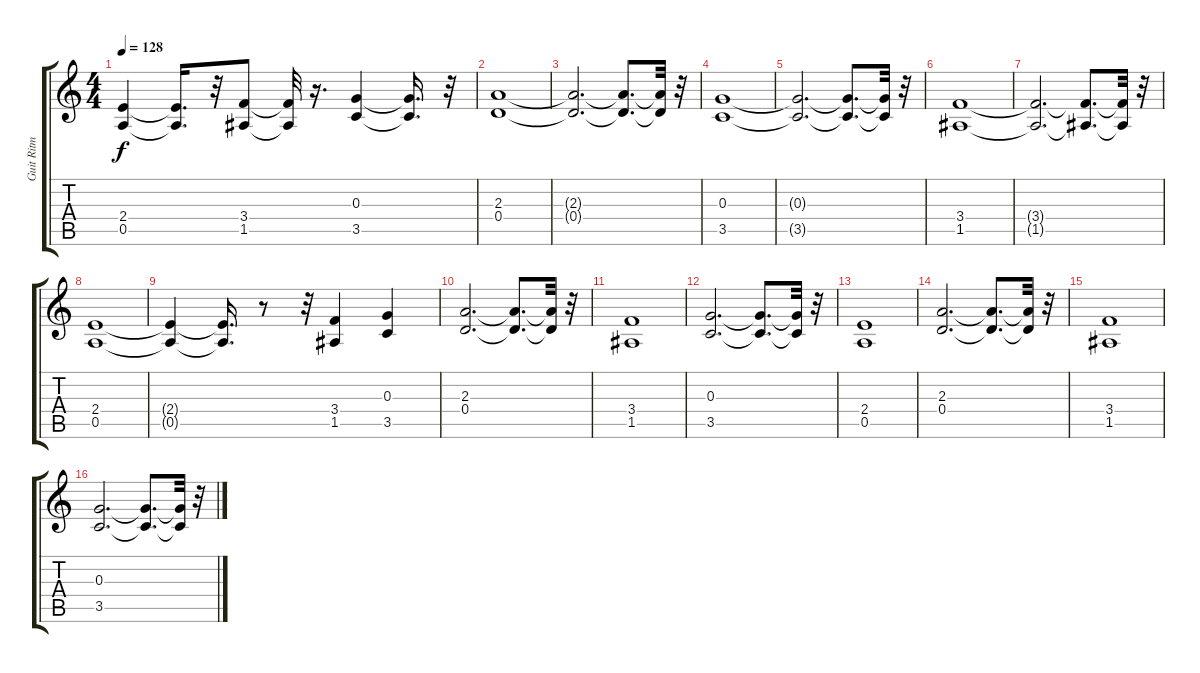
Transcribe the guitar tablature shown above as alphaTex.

\track ("Guit Ritm" "Guit Ritm") {instrument distortionguitar}
\staff {score tabs}
\tuning (E4 B3 G3 D3 A2 E2) {hide}
\ts (4 4)
\tempo 128
\clef g2
\ks c
(2.4{t} 0.5{t}).4{dy f} (2.4{t} 0.5{t}).16{d} r.32 (3.4 1.5).8 (3.4{t} 1.5{t}).32 r.16{d} (0.3 3.5).4 (0.3{t} 3.5{t}).16{d} r.32 |
(2.3 0.4).1 |
(2.3{t} 0.4{t}).2{d} (2.3{t} 0.4{t}).8{d} (2.3{t} 0.4{t}).32 r.32 |
(0.3 3.5).1 |
(0.3{t} 3.5{t}).2{d} (0.3{t} 3.5{t}).8{d} (0.3{t} 3.5{t}).32 r.32 |
(3.4 1.5).1 |
(3.4{t} 1.5{t}).2{d} (3.4{t} 1.5{t}).8{d} (3.4{t} 1.5{t}).32 r.32 |
(2.4 0.5).1 |
(2.4{t} 0.5{t}).4 (2.4{t} 0.5{t}).16{d} r.8 r.32 (3.4 1.5).4 (0.3 3.5).4 |
(2.3 0.4).2{d} (2.3{t} 0.4{t}).8{d} (2.3{t} 0.4{t}).32 r.32 |
(3.4 1.5).1 |
(0.3 3.5).2{d} (0.3{t} 3.5{t}).8{d} (0.3{t} 3.5{t}).32 r.32 |
(2.4 0.5).1 |
(2.3 0.4).2{d} (2.3{t} 0.4{t}).8{d} (2.3{t} 0.4{t}).32 r.32 |
(3.4 1.5).1 |
(0.3 3.5).2{d} (0.3{t} 3.5{t}).8{d} (0.3{t} 3.5{t}).32 r.32
